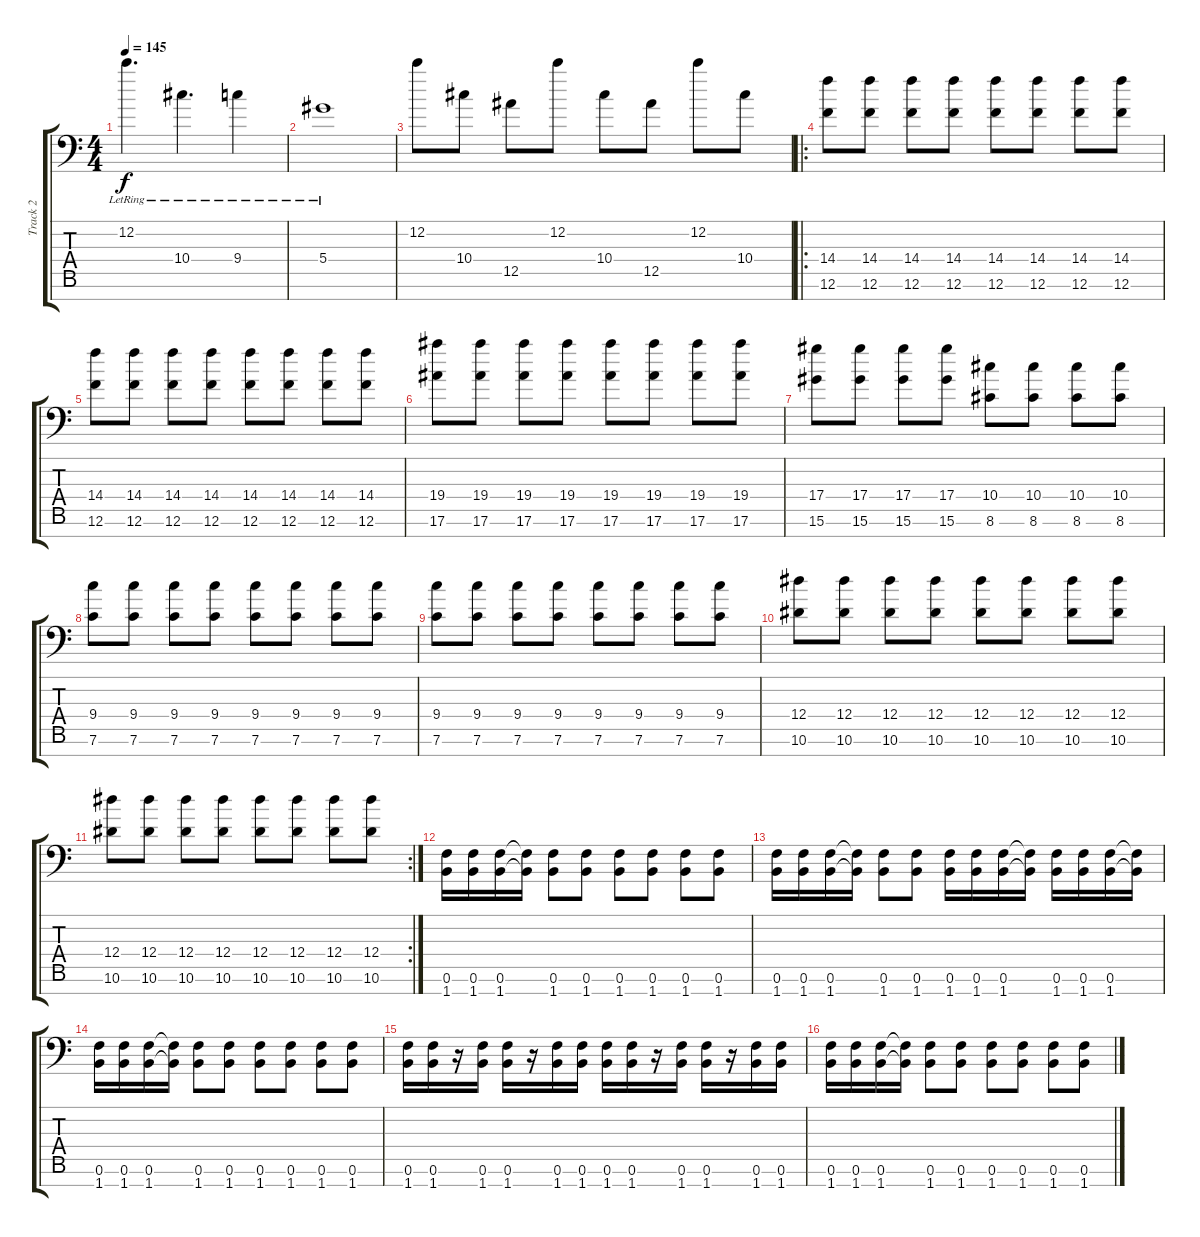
\track ("Track 2" "Track 2") {instrument distortionguitar}
\staff {score tabs}
\tuning (F4 C4 Ab3 Eb3 Bb2 F2 Bb1) {hide}
\ts (4 4)
\tempo 145
\clef f4
\ks c
12.2{lr}.4{d dy f} 10.4{lr}.4{d} 9.4{lr}.4 |
5.4{lr}.1 |
12.2.8{instrument electricguitarjazz} 10.4.8 12.5.8 12.2.8 10.4.8 12.5.8 12.2.8 10.4.8 |
\ro
(14.4 12.6).8{instrument distortionguitar} (14.4 12.6).8 (14.4 12.6).8 (14.4 12.6).8 (14.4 12.6).8 (14.4 12.6).8 (14.4 12.6).8 (14.4 12.6).8 |
(14.4 12.6).8 (14.4 12.6).8 (14.4 12.6).8 (14.4 12.6).8 (14.4 12.6).8 (14.4 12.6).8 (14.4 12.6).8 (14.4 12.6).8 |
(19.4 17.6).8 (19.4 17.6).8 (19.4 17.6).8 (19.4 17.6).8 (19.4 17.6).8 (19.4 17.6).8 (19.4 17.6).8 (19.4 17.6).8 |
(17.4 15.6).8 (17.4 15.6).8 (17.4 15.6).8 (17.4 15.6).8 (10.4 8.6).8 (10.4 8.6).8 (10.4 8.6).8 (10.4 8.6).8 |
(9.4 7.6).8 (9.4 7.6).8 (9.4 7.6).8 (9.4 7.6).8 (9.4 7.6).8 (9.4 7.6).8 (9.4 7.6).8 (9.4 7.6).8 |
(9.4 7.6).8 (9.4 7.6).8 (9.4 7.6).8 (9.4 7.6).8 (9.4 7.6).8 (9.4 7.6).8 (9.4 7.6).8 (9.4 7.6).8 |
(12.4 10.6).8{instrument distortionguitar} (12.4 10.6).8 (12.4 10.6).8 (12.4 10.6).8 (12.4 10.6).8 (12.4 10.6).8 (12.4 10.6).8 (12.4 10.6).8 |
\rc 2
(12.4 10.6).8{instrument distortionguitar} (12.4 10.6).8 (12.4 10.6).8 (12.4 10.6).8 (12.4 10.6).8 (12.4 10.6).8 (12.4 10.6).8 (12.4 10.6).8 |
(0.6 1.7).16 (0.6 1.7).16 (0.6 1.7).16 (0.6{t} 1.7{t}).16 (0.6 1.7).8 (0.6 1.7).8 (0.6 1.7).8 (0.6 1.7).8 (0.6 1.7).8 (0.6 1.7).8 |
(0.6 1.7).16 (0.6 1.7).16 (0.6 1.7).16 (0.6{t} 1.7{t}).16 (0.6 1.7).8 (0.6 1.7).8 (0.6 1.7).16 (0.6 1.7).16 (0.6 1.7).16 (0.6{t} 1.7{t}).16 (0.6 1.7).16 (0.6 1.7).16 (0.6 1.7).16 (0.6{t} 1.7{t}).16 |
(0.6 1.7).16 (0.6 1.7).16 (0.6 1.7).16 (0.6{t} 1.7{t}).16 (0.6 1.7).8 (0.6 1.7).8 (0.6 1.7).8 (0.6 1.7).8 (0.6 1.7).8 (0.6 1.7).8 |
(0.6 1.7).16 (0.6 1.7).16 r.16 (0.6 1.7).16 (0.6 1.7).16 r.16 (0.6 1.7).16 (0.6 1.7).16 (0.6 1.7).16 (0.6 1.7).16 r.16 (0.6 1.7).16 (0.6 1.7).16 r.16 (0.6 1.7).16 (0.6 1.7).16 |
(0.6 1.7).16 (0.6 1.7).16 (0.6 1.7).16 (0.6{t} 1.7{t}).16 (0.6 1.7).8 (0.6 1.7).8 (0.6 1.7).8 (0.6 1.7).8 (0.6 1.7).8 (0.6 1.7).8
